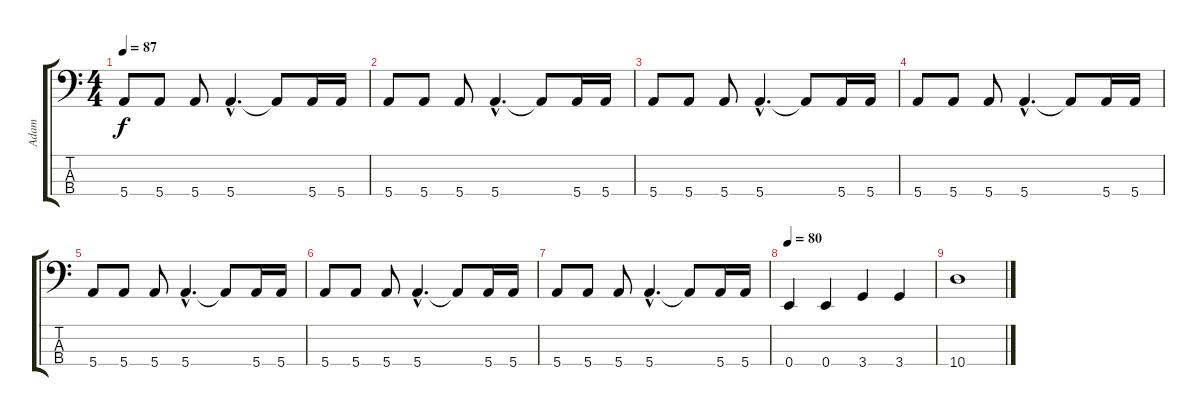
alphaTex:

\track ("Adam" "Adam") {instrument electricbassfinger}
\staff {score tabs}
\tuning (G2 D2 A1 E1) {hide}
\ts (4 4)
\tempo 87
\clef f4
\ks c
5.4.8{dy f} 5.4.8 5.4.8 5.4{hac}.4{d} 5.4{t}.8 5.4.16 5.4.16 |
5.4.8 5.4.8 5.4.8 5.4{hac}.4{d} 5.4{t}.8 5.4.16 5.4.16 |
5.4.8 5.4.8 5.4.8 5.4{hac}.4{d} 5.4{t}.8 5.4.16 5.4.16 |
5.4.8 5.4.8 5.4.8 5.4{hac}.4{d} 5.4{t}.8 5.4.16 5.4.16 |
5.4.8 5.4.8 5.4.8 5.4{hac}.4{d} 5.4{t}.8 5.4.16 5.4.16 |
5.4.8 5.4.8 5.4.8 5.4{hac}.4{d} 5.4{t}.8 5.4.16 5.4.16 |
5.4.8 5.4.8 5.4.8 5.4{hac}.4{d} 5.4{t}.8 5.4.16 5.4.16 |
\tempo 80
0.4.4 0.4.4 3.4.4 3.4.4 |
10.4.1
